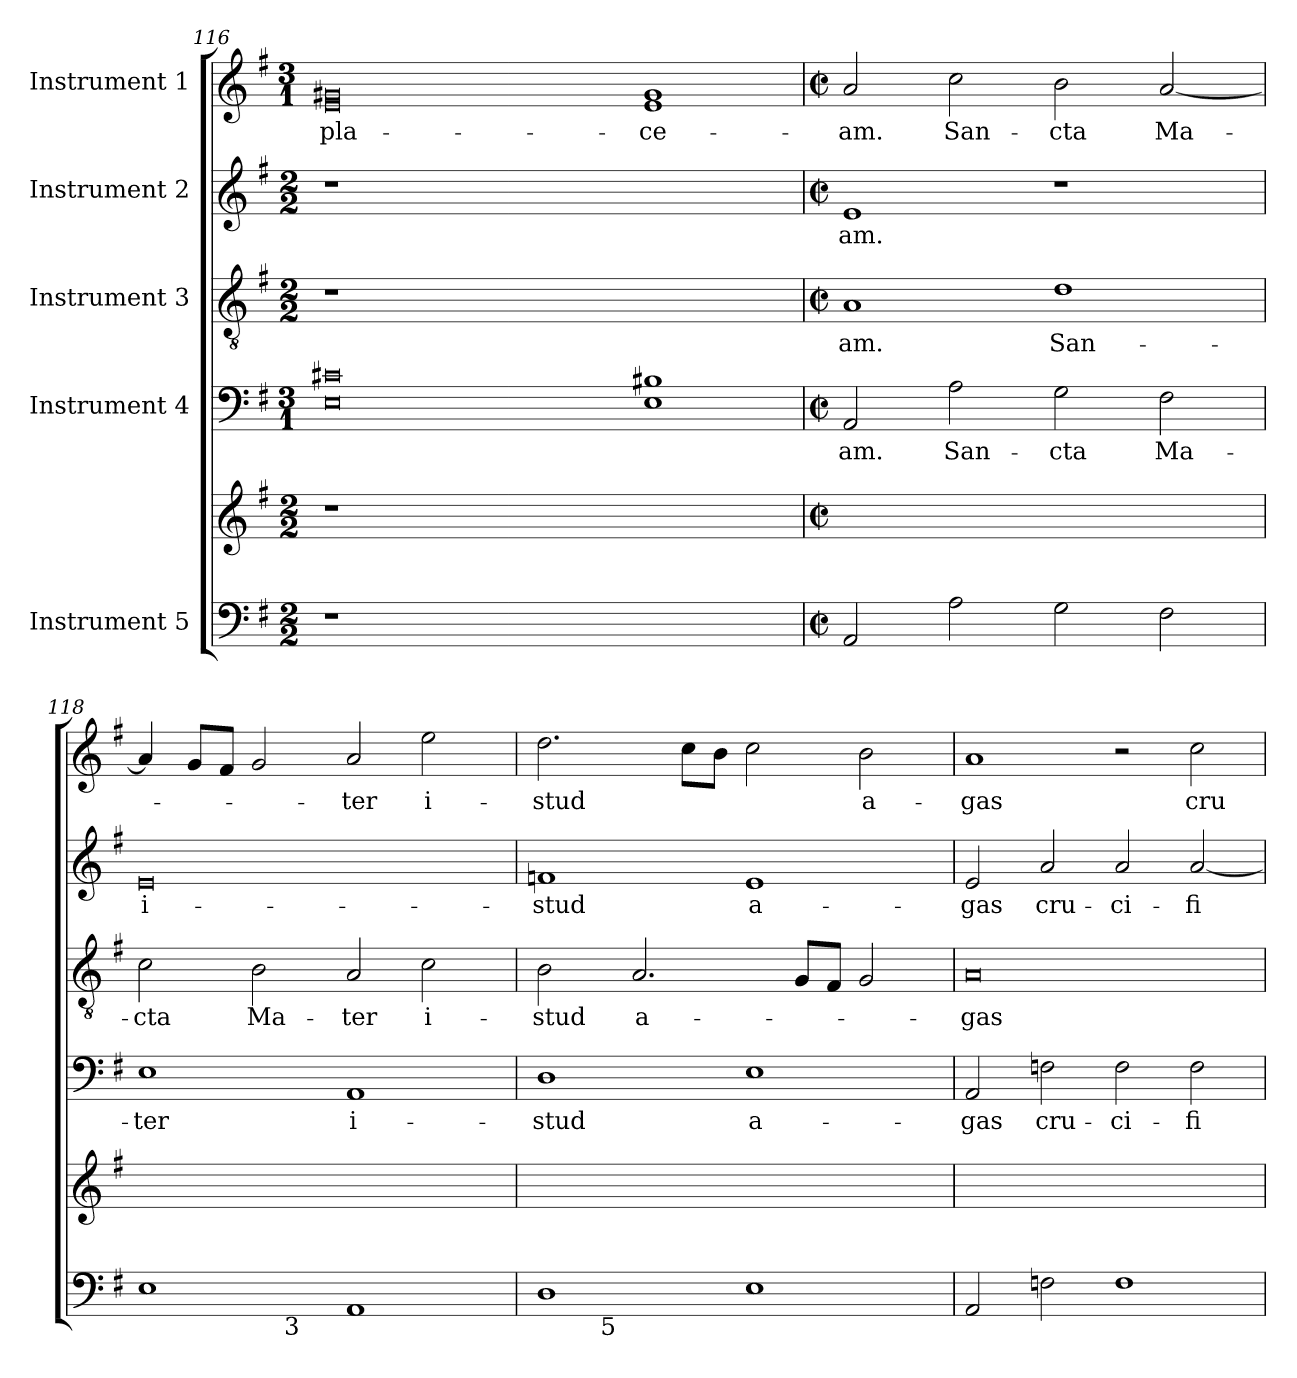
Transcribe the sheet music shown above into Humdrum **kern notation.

**kern	**kern	**kern	**text	**kern	**text	**kern	**text	**kern	**text
*part5	*part5	*part4	*part4	*part3	*part3	*part2	*part2	*part1	*part1
*staff6	*staff5	*staff4	*staff4	*staff3	*staff3	*staff2	*staff2	*staff1	*staff1
*I"Instrument 5	*	*I"Instrument 4	*	*I"Instrument 3	*	*I"Instrument 2	*	*I"Instrument 1	*
*clefF4	*clefG2	*clefF4	*	*clefGv2	*	*clefG2	*	*clefG2	*
*ITrd-3c-5	*ITrd-3c-5	*	*	*	*	*	*	*	*
*k[]	*k[]	*k[f#]	*	*k[f#]	*	*k[f#]	*	*k[f#]	*
*C:	*C:	*G:	*	*G:	*	*G:	*	*G:	*
*M2/2	*M2/2	*M3/1	*	*M2/2	*	*M2/2	*	*M3/1	*
=116	=116	=116	=116	=116	=116	=116	=116	=116	=116
!	!	!	!	!	!	!	!	!	!LO:LY:b:cj
1r	1r	0c#< 0E<	.	1r	.	1r	.	0g#X 0e	-pla-
0ryy	0ryy	.	.	0ryy	.	0ryy	.	.	.
!	!	!	!	!	!	!	!	!	!LO:LY:b:cj
.	.	1B#< 1E<	.	.	.	.	.	1g# 1e	-ce-
!!LO:LB:g=z
=117	=117	=117	=117	=117	=117	=117	=117	=117	=117
*M2/2	*M2/2	*M2/2	*	*M2/2	*	*M2/2	*	*M2/2	*
*met(c|)	*met(c|)	*met(c|)	*	*met(c|)	*	*met(c|)	*	*met(c|)	*
!	!	!	!LO:LY:b:cj	!	!LO:LY:b:cj	!	!LO:LY:b:cj	!	!LO:LY:b:cj
2D/	0ryy	2AA/	am.	1A	am.	1e	am.	2a/	-am.
!	!	!	!LO:LY:b:cj	!	!	!	!	!	!LO:LY:b:cj
2d\	.	2A\	San-	.	.	.	.	2cc\	San-
!	!	!	!LO:LY:b:rj	!	!LO:LY:b:cj	!	!	!	!LO:LY:b:rj
2c\	.	2G\	-cta	1d	San-	1r	.	2b\	-cta
!	!	!	!LO:LY:b	!	!	!	!	!	!LO:LY:b
2B\	.	2F#\	Ma-	.	.	.	.	[<2a/	Ma-
=118	=118	=118	=118	=118	=118	=118	=118	=118	=118
!	!	!	!LO:LY:b:cj	!	!LO:LY:b:cj	!	!LO:LY:b:rj	!	!
*^	*	*	*	*	*	*	*	*	*
1A<	2ryy	0ryy	1E	-ter	2c\	-cta	0e	i-	4a/]	.
.	.	.	.	.	.	.	.	.	8g/L	.
.	.	.	.	.	.	.	.	.	8f#/J	.
!	!	!	!	!	!	!LO:LY:b	!	!	!	!
.	8ryy	.	.	.	2B\	Ma-	.	.	2g/	.
!	!LO:TX:b:t=3	!	!	!	!	!	!	!	!	!
.	1ryy	.	.	.	.	.	.	.	.	.
!	!	!	!	!LO:LY:b:rj	!	!LO:LY:b:rj	!	!	!	!LO:LY:b:cj
1D	.	.	1AA	i-	2A/	-ter	.	.	2a/	-ter
!	!	!	!	!	!	!LO:LY:b:cj	!	!	!	!LO:LY:b:cj
.	.	.	.	.	2c\	i-	.	.	2ee\	i-
.	4.ryy	.	.	.	.	.	.	.	.	.
=119	=119	=119	=119	=119	=119	=119	=119	=119	=119	=119
!	!	!	!	!LO:LY:b:cj	!	!LO:LY:b:cj	!	!LO:LY:b:cj	!	!LO:LY:b
1G<	4.ryy	0ryy	1D	-stud	2B\	-stud	1fn	-stud	2.dd\	-stud
!	!LO:TX:b:t=5	!	!	!	!	!	!	!	!	!
.	1ryy	.	.	.	.	.	.	.	.	.
!	!	!	!	!	!	!LO:LY:b:cj	!	!	!	!
.	.	.	.	.	2.A/	a-	.	.	.	.
.	.	.	.	.	.	.	.	.	8cc\L	.
.	.	.	.	.	.	.	.	.	8b\J	.
!	!	!	!	!LO:LY:b:rj	!	!	!	!LO:LY:b:rj	!	!
1A<	.	.	1E	a-	.	.	1e	a-	2cc\	.
.	.	.	.	.	8G/L	.	.	.	.	.
.	2ryy	.	.	.	8F#/J	.	.	.	.	.
!	!	!	!	!	!	!	!	!	!	!LO:LY:b:cj
.	.	.	.	.	2G/	.	.	.	2b\	a-
.	8ryy	.	.	.	.	.	.	.	.	.
=120	=120	=120	=120	=120	=120	=120	=120	=120	=120	=120
!	!	!	!	!LO:LY:b:cj	!	!LO:LY:b:cj	!	!LO:LY:b:cj	!	!LO:LY:b:cj
*v	*v	*	*	*	*	*	*	*	*	*
2D/	0ryy	2AA/	-gas	0A	-gas	2e/	-gas	1a	-gas
!	!	!	!LO:LY:b:cj	!	!	!	!LO:LY:b:cj	!	!
2B-X\	.	2Fn\	cru-	.	.	2a/	cru-	.	.
!	!	!	!LO:LY:b:rj	!	!	!	!LO:LY:b:rj	!	!
1B-	.	2F\	-ci-	.	.	2a/	-ci-	2r	.
!	!	!	!LO:LY:b:cj	!	!	!	!LO:LY:b:cj	!	!LO:LY:b:cj
.	.	2F\	-fi-	.	.	[<2a/	-fi-	2cc\	cru-
=	=	=	=	=	=	=	=	=	=
*-	*-	*-	*-	*-	*-	*-	*-	*-	*-
